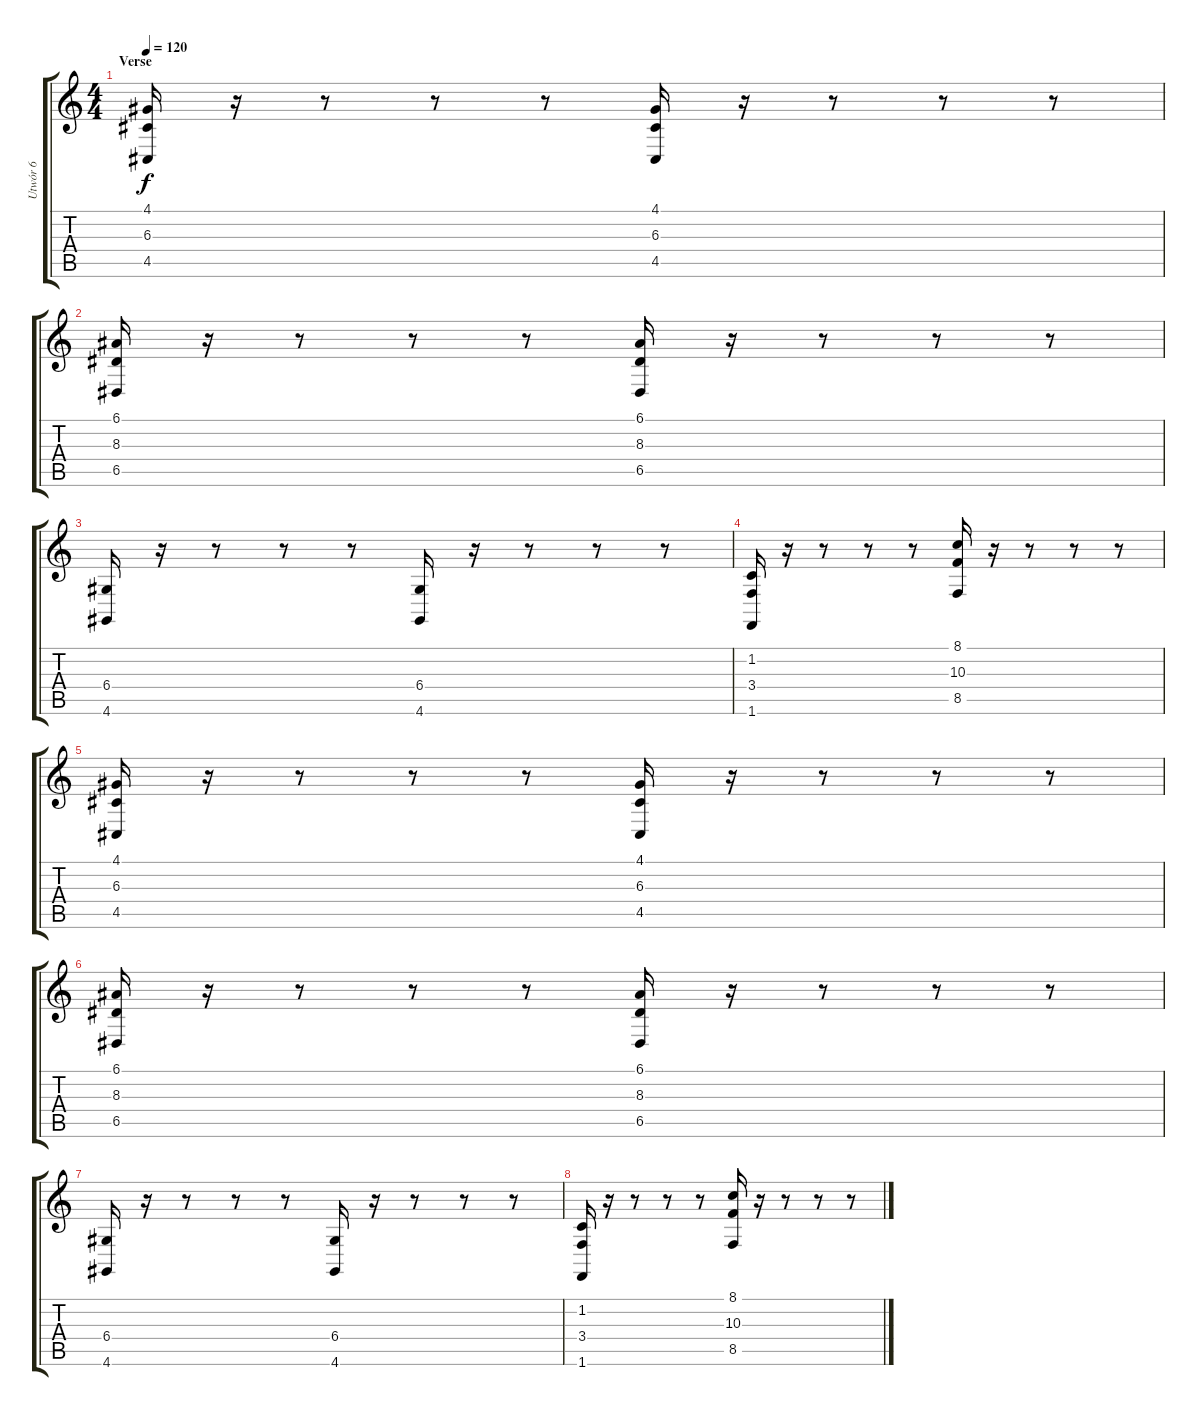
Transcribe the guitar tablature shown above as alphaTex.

\track ("Utwór 6" "Utwór 6") {instrument tremolostrings}
\staff {score tabs}
\tuning (E4 B3 G3 D3 A2 E2) {hide}
\ts (4 4)
\section ("" "Verse")
\tempo 120
\clef g2
\ks c
(4.1 6.3 4.5).16{dy f} r.16 r.8 r.8 r.8 (4.1 6.3 4.5).16 r.16 r.8 r.8 r.8 |
(6.1 8.3 6.5).16 r.16 r.8 r.8 r.8 (6.1 8.3 6.5).16 r.16 r.8 r.8 r.8 |
(6.4 4.6).16 r.16 r.8 r.8 r.8 (6.4 4.6).16 r.16 r.8 r.8 r.8 |
(1.2 3.4 1.6).16 r.16 r.8 r.8 r.8 (8.1 10.3 8.5).16 r.16 r.8 r.8 r.8 |
(4.1 6.3 4.5).16 r.16 r.8 r.8 r.8 (4.1 6.3 4.5).16 r.16 r.8 r.8 r.8 |
(6.1 8.3 6.5).16 r.16 r.8 r.8 r.8 (6.1 8.3 6.5).16 r.16 r.8 r.8 r.8 |
(6.4 4.6).16 r.16 r.8 r.8 r.8 (6.4 4.6).16 r.16 r.8 r.8 r.8 |
(1.2 3.4 1.6).16 r.16 r.8 r.8 r.8 (8.1 10.3 8.5).16 r.16 r.8 r.8 r.8
